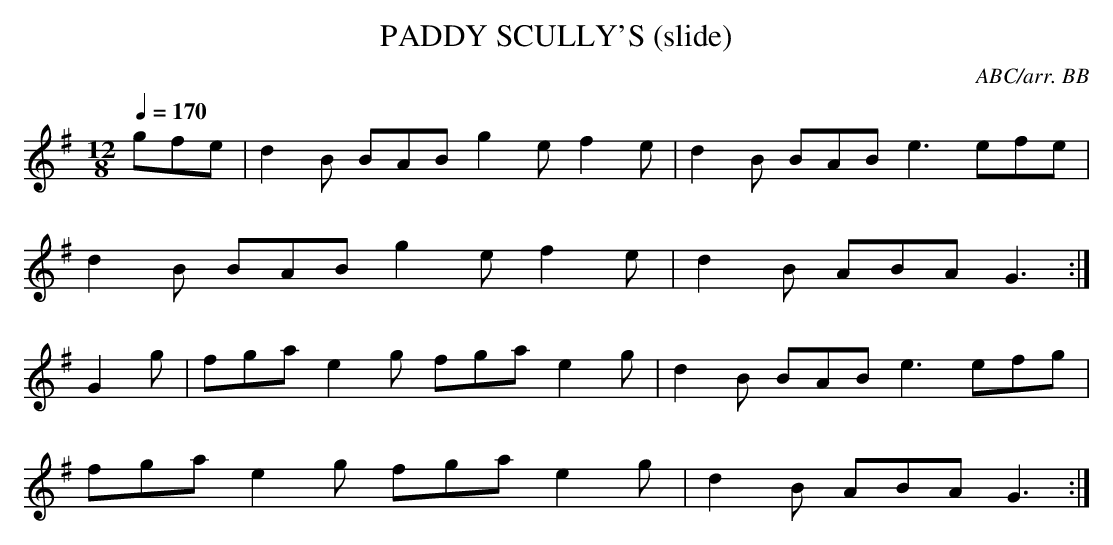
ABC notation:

X:1
T:PADDY SCULLY'S (slide)
C:ABC/arr. BB
L:1/8
M:12/8
Q:1/4=170
K:G
gfe|d2B BAB g2e f2e|d2B BAB e3 efe|
d2B BAB g2e f2e|d2B ABA G3:|
G2g|fga e2g fga e2g|d2B BAB e3 efg|
fga e2g fga e2g|d2B ABA G3:|
